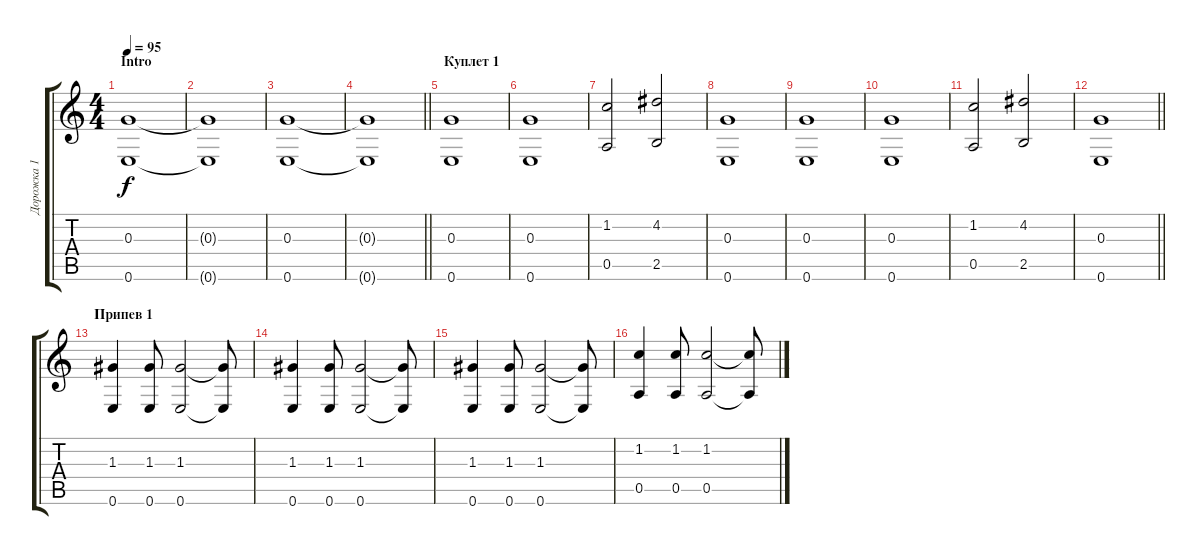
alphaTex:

\track ("Дорожка 1" "Дорожка 1") {instrument electricguitarjazz}
\staff {score tabs}
\tuning (E4 B3 G3 D3 A2 E2) {hide}
\ts (4 4)
\section ("" "Intro")
\tempo 95
\clef g2
\ks c
(0.3 0.6).1{dy f instrument electricguitarjazz} |
(0.3{t} 0.6{t}).1 |
(0.3 0.6).1 |
\barLineRight lightlight
(0.3{t} 0.6{t}).1 |
\section ("" "Куплет 1")
(0.3 0.6).1 |
(0.3 0.6).1 |
(1.2 0.5).2 (4.2 2.5).2 |
(0.3 0.6).1 |
(0.3 0.6).1 |
(0.3 0.6).1 |
(1.2 0.5).2 (4.2 2.5).2 |
\barLineRight lightlight
(0.3 0.6).1 |
\section ("" "Припев 1")
(1.3 0.6).4{volume 8} (1.3 0.6).8 (1.3 0.6).2 (1.3{t} 0.6{t}).8 |
(1.3 0.6).4 (1.3 0.6).8 (1.3 0.6).2 (1.3{t} 0.6{t}).8 |
(1.3 0.6).4 (1.3 0.6).8 (1.3 0.6).2 (1.3{t} 0.6{t}).8 |
(1.2 0.5).4 (1.2 0.5).8 (1.2 0.5).2 (1.2{t} 0.5{t}).8
